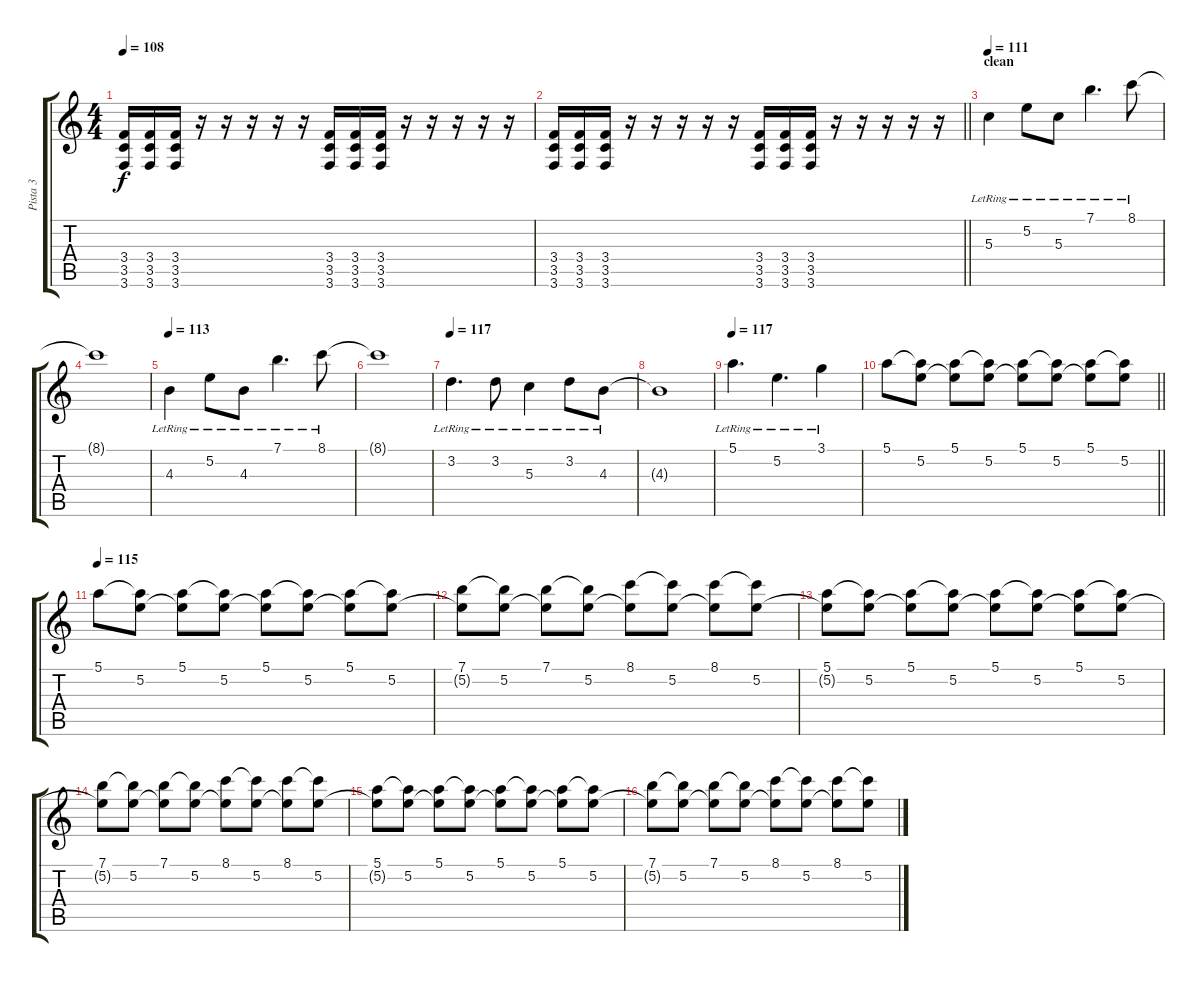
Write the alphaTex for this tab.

\track ("Pista 3" "Pista 3") {instrument distortionguitar}
\staff {score tabs}
\tuning (E4 B3 G3 D3 A2 D2) {hide}
\ts (4 4)
\tempo 108
\clef g2
\ks aminor
(3.4 3.5 3.6).16{dy f} (3.4 3.5 3.6).16 (3.4 3.5 3.6).16 r.16 r.16 r.16 r.16 r.16 (3.4 3.5 3.6).16 (3.4 3.5 3.6).16 (3.4 3.5 3.6).16 r.16 r.16 r.16 r.16 r.16 |
\barLineRight lightlight
(3.4 3.5 3.6).16 (3.4 3.5 3.6).16 (3.4 3.5 3.6).16 r.16 r.16 r.16 r.16 r.16 (3.4 3.5 3.6).16 (3.4 3.5 3.6).16 (3.4 3.5 3.6).16 r.16 r.16 r.16 r.16 r.16 |
\section ("" "clean")
\tempo 111
5.3{lr}.4{instrument electricguitarjazz} 5.2{lr}.8 5.3{lr}.8 7.1{lr}.4{d} 8.1{lr}.8 |
8.1{t}.1{instrument electricguitarjazz} |
\tempo 113
4.3{lr}.4{instrument electricguitarjazz} 5.2{lr}.8 4.3{lr}.8 7.1{lr}.4{d} 8.1{lr}.8 |
8.1{t}.1{instrument electricguitarjazz} |
\tempo 117
3.2{lr}.4{d instrument electricguitarjazz} 3.2{lr}.8 5.3{lr}.4 3.2{lr}.8 4.3{lr}.8 |
4.3{t}.1{instrument electricguitarjazz} |
\tempo 117
5.1{lr}.4{d instrument electricguitarjazz} 5.2{lr}.4{d} 3.1{lr}.4 |
\barLineRight lightlight
5.1.8{instrument electricguitarjazz} (5.1{t} 5.2).8 (5.1 5.2{t}).8 (5.1{t} 5.2).8 (5.1 5.2{t}).8 (5.1{t} 5.2).8 (5.1 5.2{t}).8 (5.1{t} 5.2).8 |
\tempo 115
5.1.8{instrument distortionguitar} (5.1{t} 5.2).8 (5.1 5.2{t}).8 (5.1{t} 5.2).8 (5.1 5.2{t}).8 (5.1{t} 5.2).8 (5.1 5.2{t}).8 (5.1{t} 5.2).8 |
(7.1 5.2{t}).8 (7.1{t} 5.2).8 (7.1 5.2{t}).8 (7.1{t} 5.2).8 (8.1 5.2{t}).8 (8.1{t} 5.2).8 (8.1 5.2{t}).8 (8.1{t} 5.2).8 |
(5.1 5.2{t}).8 (5.1{t} 5.2).8 (5.1 5.2{t}).8 (5.1{t} 5.2).8 (5.1 5.2{t}).8 (5.1{t} 5.2).8 (5.1 5.2{t}).8 (5.1{t} 5.2).8 |
(7.1 5.2{t}).8 (7.1{t} 5.2).8 (7.1 5.2{t}).8 (7.1{t} 5.2).8 (8.1 5.2{t}).8 (8.1{t} 5.2).8 (8.1 5.2{t}).8 (8.1{t} 5.2).8 |
(5.1 5.2{t}).8 (5.1{t} 5.2).8 (5.1 5.2{t}).8 (5.1{t} 5.2).8 (5.1 5.2{t}).8 (5.1{t} 5.2).8 (5.1 5.2{t}).8 (5.1{t} 5.2).8 |
(7.1 5.2{t}).8 (7.1{t} 5.2).8 (7.1 5.2{t}).8 (7.1{t} 5.2).8 (8.1 5.2{t}).8 (8.1{t} 5.2).8 (8.1 5.2{t}).8 (8.1{t} 5.2).8
